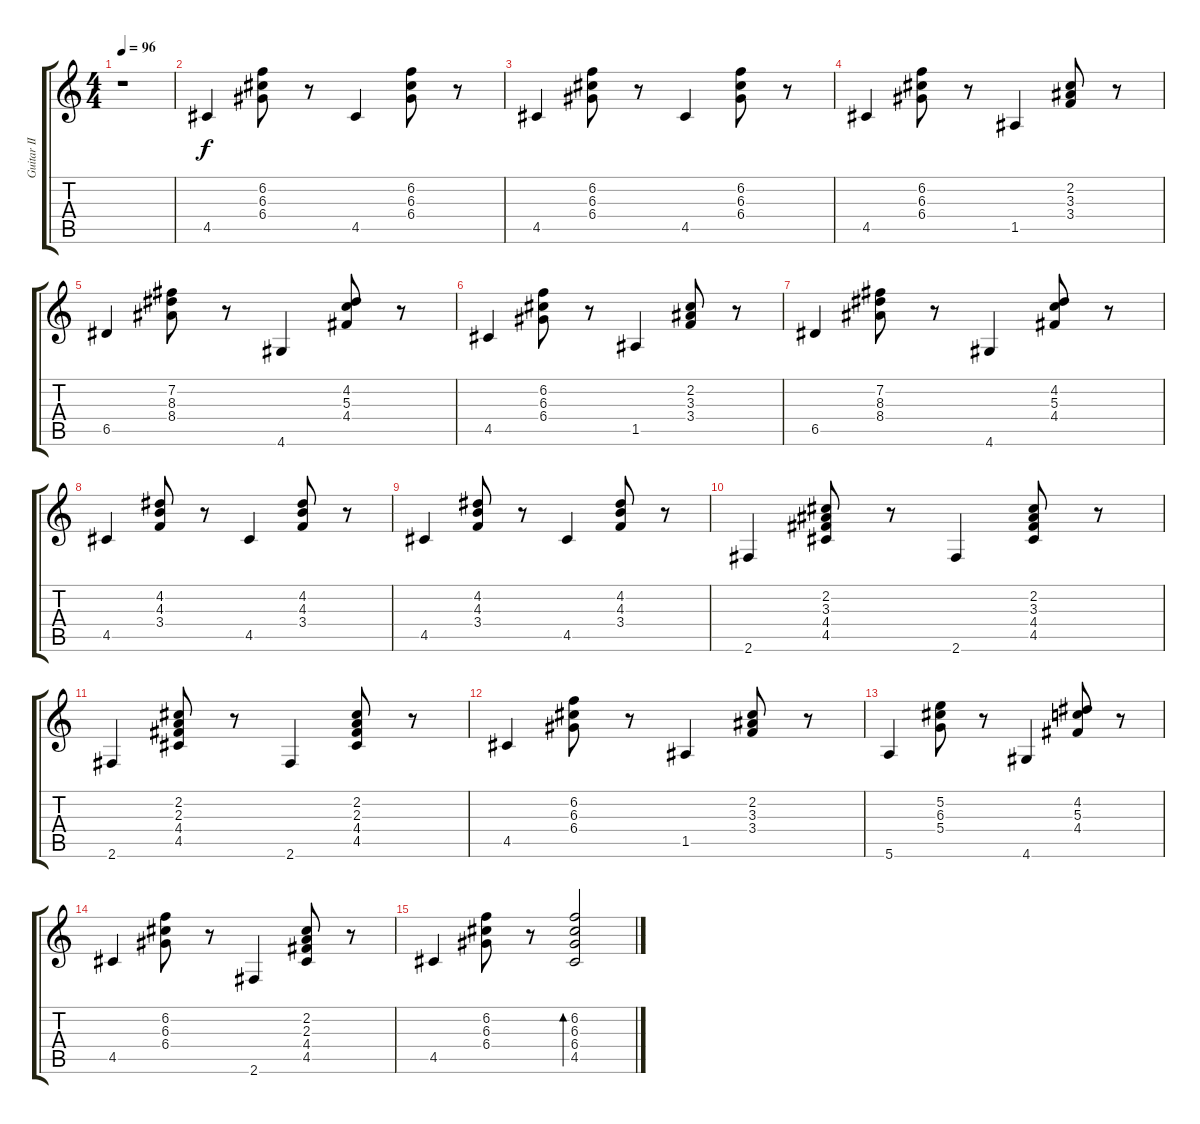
\track ("Guitar II" "Guitar II") {instrument acousticguitarsteel}
\staff {score tabs}
\tuning (E4 B3 G3 D3 A2 E2) {hide}
\ts (4 4)
\tempo 96
\clef g2
\ks c
r.1{dy f instrument acousticguitarsteel} |
4.5.4 (6.2 6.3 6.4).8 r.8 4.5.4 (6.2 6.3 6.4).8 r.8 |
4.5.4 (6.2 6.3 6.4).8 r.8 4.5.4 (6.2 6.3 6.4).8 r.8 |
4.5.4 (6.2 6.3 6.4).8 r.8 1.5.4 (2.2 3.3 3.4).8 r.8 |
6.5.4 (7.2 8.3 8.4).8 r.8 4.6.4 (4.2 5.3 4.4).8 r.8 |
4.5.4 (6.2 6.3 6.4).8 r.8 1.5.4 (2.2 3.3 3.4).8 r.8 |
6.5.4 (7.2 8.3 8.4).8 r.8 4.6.4 (4.2 5.3 4.4).8 r.8 |
4.5.4 (4.2 4.3 3.4).8 r.8 4.5.4 (4.2 4.3 3.4).8 r.8 |
4.5.4 (4.2 4.3 3.4).8 r.8 4.5.4 (4.2 4.3 3.4).8 r.8 |
2.6.4 (2.2 3.3 4.4 4.5).8 r.8 2.6.4 (2.2 3.3 4.4 4.5).8 r.8 |
2.6.4 (2.2 2.3 4.4 4.5).8 r.8 2.6.4 (2.2 2.3 4.4 4.5).8 r.8 |
4.5.4 (6.2 6.3 6.4).8 r.8 1.5.4 (2.2 3.3 3.4).8 r.8 |
5.6.4 (5.2 6.3 5.4).8 r.8 4.6.4 (4.2 5.3 4.4).8 r.8 |
4.5.4 (6.2 6.3 6.4).8 r.8 2.6.4 (2.2 2.3 4.4 4.5).8 r.8 |
4.5.4 (6.2 6.3 6.4).8 r.8 (6.2 6.3 6.4 4.5).2{bd 480}
